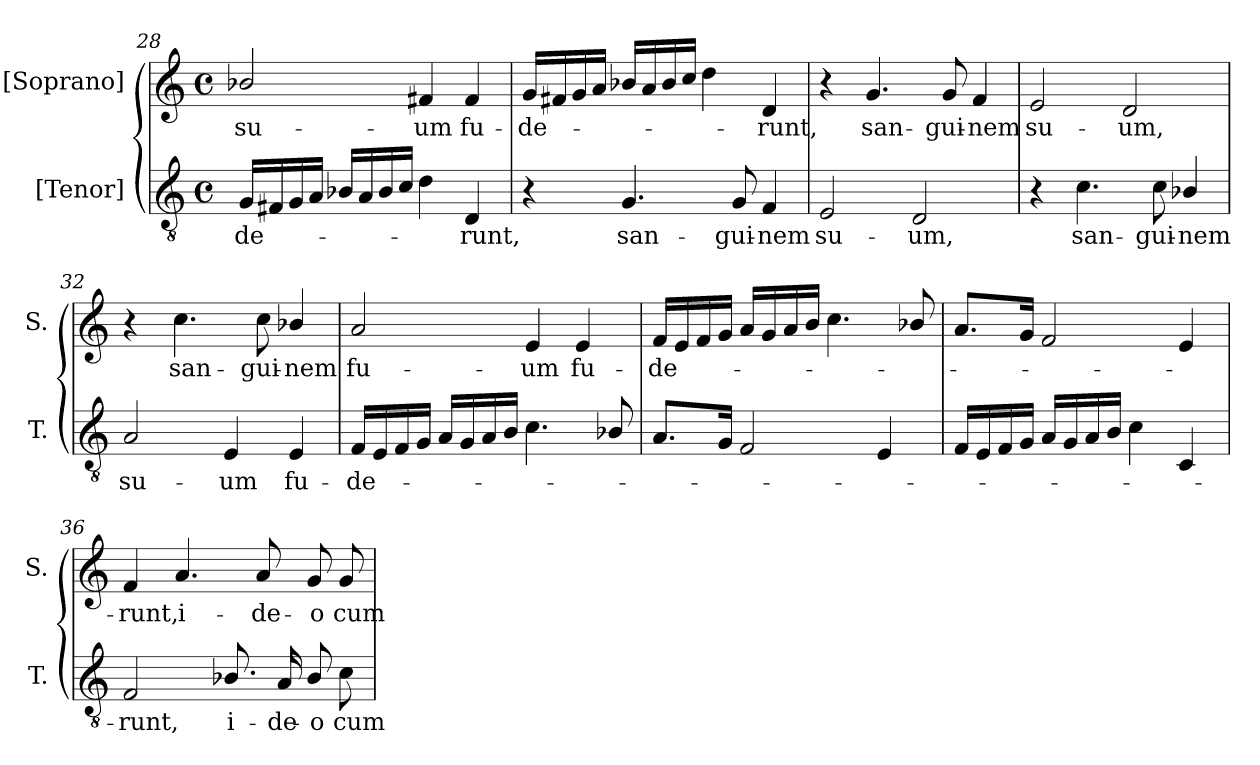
**kern	**text	**kern	**text
*part2	*part2	*part1	*part1
*staff2	*staff2	*staff1	*staff1
*I"[Tenor]	*	*I"[Soprano]	*
*I'T.	*	*I'S.	*
*clefGv2	*	*clefG2	*
*ITrd7c12	*	*	*
*k[]	*	*k[]	*
*C:	*	*C:	*
*M4/4	*	*M4/4	*
*met(c)	*	*met(c)	*
=28	=28	=28	=28
!	!LO:LY:b:color=#000000	!	!
!	!	!	!LO:LY:b:color=#000000
16GGi/LL	-de-	2b-Xi/	su-
16FF#i/	.	.	.
16GGi/	.	.	.
16AAi/JJ	.	.	.
16BB-Xi/LL	.	.	.
16AAi/	.	.	.
16BB-i/	.	.	.
16Ci/JJ	.	.	.
!	!	!	!LO:LY:b:color=#000000
4Di\	.	4f#Xi/	-um
!	!LO:LY:b:color=#000000	!	!
!	!	!	!LO:LY:b:color=#000000
4DDi/	-runt,	4f#i/	fu-
=29	=29	=29	=29
!	!	!	!LO:LY:b:color=#000000
4r	.	16gi/LL	-de-
.	.	16f#i/	.
.	.	16gi/	.
.	.	16ai/JJ	.
!	!LO:LY:b:color=#000000	!	!
4.GGi/	san-	16b-Xi/LL	.
.	.	16ai/	.
.	.	16b-i/	.
.	.	16cci/JJ	.
.	.	4ddi\	.
!	!LO:LY:b:color=#000000	!	!
8GGi/	-gui-	.	.
!	!LO:LY:b:color=#000000	!	!
!	!	!	!LO:LY:b:color=#000000
4FFi/	-nem	4di/	-runt,
!!LO:LB:g=z
=30	=30	=30	=30
!	!LO:LY:b:color=#000000	!	!
2EEi/	su-	4r	.
!	!	!	!LO:LY:b:color=#000000
.	.	4.gi/	san-
!	!LO:LY:b:color=#000000	!	!
2DDi/	-um,	.	.
!	!	!	!LO:LY:b:color=#000000
.	.	8gi/	-gui-
!	!	!	!LO:LY:b:color=#000000
.	.	4fi/	-nem
=31	=31	=31	=31
!	!	!	!LO:LY:b:color=#000000
4r	.	2ei/	su-
!	!LO:LY:b:color=#000000	!	!
4.Ci\	san-	.	.
!	!	!	!LO:LY:b:color=#000000
.	.	2di/	-um,
!	!LO:LY:b:color=#000000	!	!
8Ci\	-gui-	.	.
!	!LO:LY:b:color=#000000	!	!
4BB-Xi/	-nem	.	.
=32	=32	=32	=32
!	!LO:LY:b:color=#000000	!	!
2AAi/	su-	4r	.
!	!	!	!LO:LY:b:color=#000000
.	.	4.cci\	san-
!	!LO:LY:b:color=#000000	!	!
4EEi/	-um	.	.
!	!	!	!LO:LY:b:color=#000000
.	.	8cci\	-gui-
!	!LO:LY:b:color=#000000	!	!
!	!	!	!LO:LY:b:color=#000000
4EEi/	fu-	4b-Xi/	-nem
=33	=33	=33	=33
!	!LO:LY:b:color=#000000	!	!
!	!	!	!LO:LY:b:color=#000000
16FFi/LL	-de-	2ai/	fu-
16EEi/	.	.	.
16FFi/	.	.	.
16GGi/JJ	.	.	.
16AAi/LL	.	.	.
16GGi/	.	.	.
16AAi/	.	.	.
16BBi/JJ	.	.	.
!	!	!	!LO:LY:b:color=#000000
4.Ci\	.	4ei/	-um
!	!	!	!LO:LY:b:color=#000000
.	.	4ei/	fu-
8BB-Xi/	.	.	.
=34	=34	=34	=34
!	!	!	!LO:LY:b:color=#000000
8.AAi/L	.	16fi/LL	-de-
.	.	16ei/	.
.	.	16fi/	.
16GGi/Jk	.	16gi/JJ	.
2FFi/	.	16ai/LL	.
.	.	16gi/	.
.	.	16ai/	.
.	.	16bi/JJ	.
.	.	4.cci\	.
4EEi/	.	.	.
.	.	8b-Xi/	.
=35	=35	=35	=35
16FFi/LL	.	8.ai/L	.
16EEi/	.	.	.
16FFi/	.	.	.
16GGi/JJ	.	16gi/Jk	.
16AAi/LL	.	2fi/	.
16GGi/	.	.	.
16AAi/	.	.	.
16BBi/JJ	.	.	.
4Ci\	.	.	.
4CCi/	.	4ei/	.
!!LO:LB:g=z
=36	=36	=36	=36
!	!LO:LY:b:color=#000000	!	!
!	!	!	!LO:LY:b:color=#000000
2FFi/	-runt,	4fi/	-runt,
!	!	!	!LO:LY:b:color=#000000
.	.	4.ai/	i-
!	!LO:LY:b:color=#000000	!	!
8.BB-Xi/	i-	.	.
!	!	!	!LO:LY:b:color=#000000
.	.	8ai/	-de-
!	!LO:LY:b:color=#000000	!	!
16AAi/	-de-	.	.
!	!LO:LY:b:color=#000000	!	!
!	!	!	!LO:LY:b:color=#000000
8BB-i/	-o	8gi/	-o
!	!LO:LY:b:color=#000000	!	!
!	!	!	!LO:LY:b:color=#000000
8Ci\	cum	8gi/	cum
=	=	=	=
*-	*-	*-	*-
